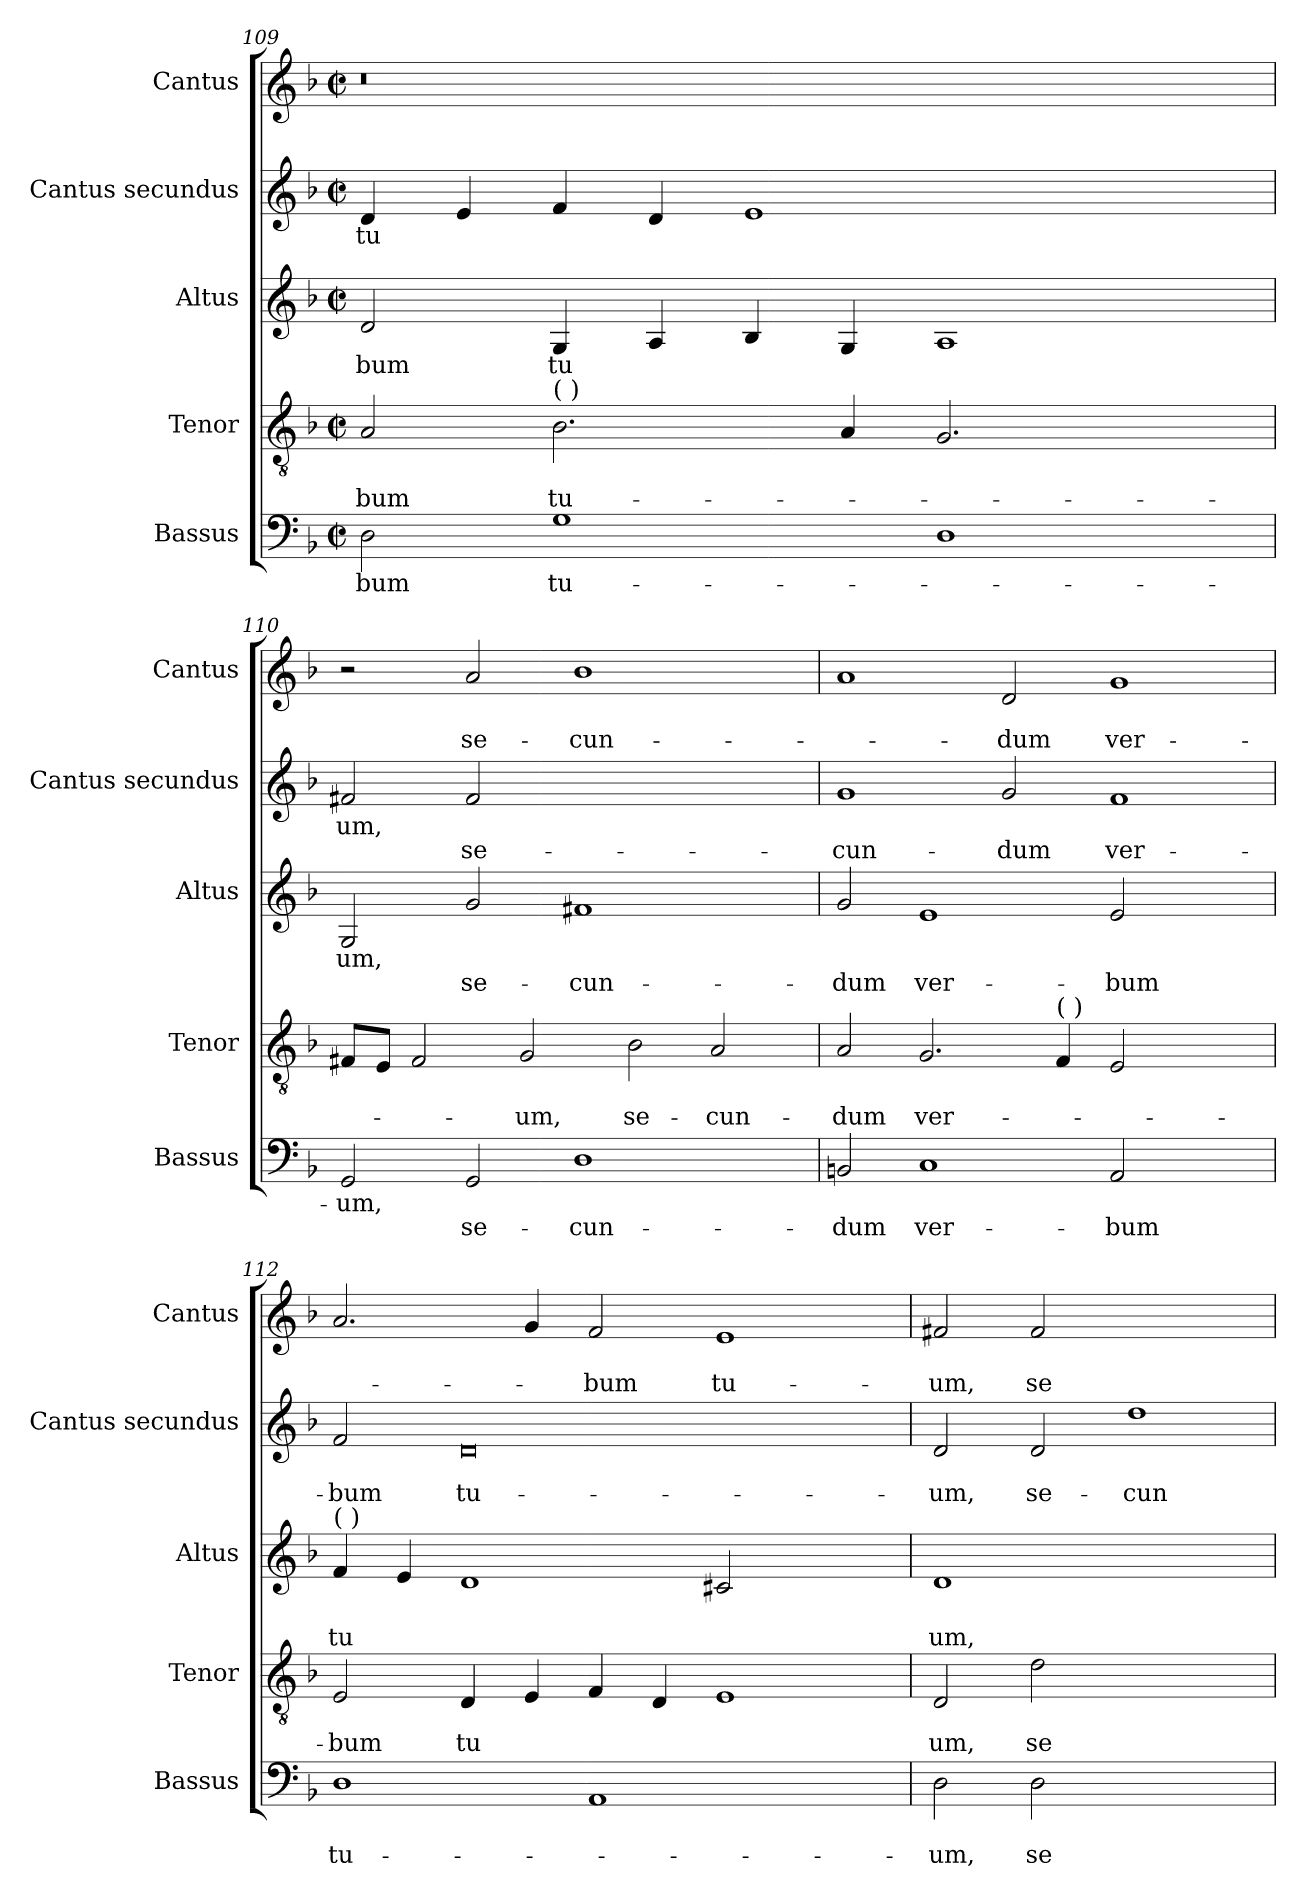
**kern	**text	**text	**kern	**text	**text	**kern	**text	**text	**kern	**text	**text	**kern	**text	**text
*part5	*part5	*part5	*part4	*part4	*part4	*part3	*part3	*part3	*part2	*part2	*part2	*part1	*part1	*part1
*staff5	*staff5	*staff5	*staff4	*staff4	*staff4	*staff3	*staff3	*staff3	*staff2	*staff2	*staff2	*staff1	*staff1	*staff1
*I"Bassus	*	*	*I"Tenor	*	*	*I"Altus	*	*	*I"Cantus secundus	*	*	*I"Cantus	*	*
*I'Bassus	*	*	*I'Tenor	*	*	*I'Altus	*	*	*I'Cantus secundus	*	*	*I'Cantus	*	*
*clefF4	*	*	*clefGv2	*	*	*clefG2	*	*	*clefG2	*	*	*clefG2	*	*
*k[b-]	*	*	*k[b-]	*	*	*k[b-]	*	*	*k[b-]	*	*	*k[b-]	*	*
*F:	*	*	*F:	*	*	*F:	*	*	*F:	*	*	*F:	*	*
*M4/2	*	*	*M4/2	*	*	*M4/2	*	*	*M4/2	*	*	*M4/2	*	*
*met(c|)	*	*	*met(c|)	*	*	*met(c|)	*	*	*met(c|)	*	*	*met(c|)	*	*
=109	=109	=109	=109	=109	=109	=109	=109	=109	=109	=109	=109	=109	=109	=109
!	!LO:LY:b	!	!	!	!LO:LY:b	!	!LO:LY:b	!	!	!LO:LY:b	!	!	!	!
2D	-bum	.	2A	.	-bum	2d	-bum	.	4d	tu	.	0r	.	.
.	.	.	.	.	.	.	.	.	4e	.	.	.	.	.
!	!	!	!LO:TX:a:t=(  )	!	!	!	!	!	!	!	!	!	!	!
!	!LO:LY:b	!	!	!	!LO:LY:b	!	!LO:LY:b	!	!	!	!	!	!	!
1G	tu-	.	2.B-	.	tu-	4G	tu	.	4f	.	.	.	.	.
.	.	.	.	.	.	4A	.	.	4d	.	.	.	.	.
.	.	.	.	.	.	4B-	.	.	1e	.	.	.	.	.
.	.	.	4A	.	.	4G	.	.	.	.	.	.	.	.
1D	.	.	2.G	.	.	1A	.	.	.	.	.	.	.	.
.	.	.	.	.	.	.	.	.	2ryy	.	.	2ryy	.	.
.	.	.	4ryy	.	.	.	.	.	.	.	.	.	.	.
=110	=110	=110	=110	=110	=110	=110	=110	=110	=110	=110	=110	=110	=110	=110
!	!LO:LY:b	!	!	!	!	!	!LO:LY:b	!	!	!LO:LY:b	!	!	!	!
2GG	-um,	.	8F#XL	.	.	2G	um,	.	2f#X	um,	.	2r	.	.
.	.	.	8EJ	.	.	.	.	.	.	.	.	.	.	.
.	.	.	2F#	.	.	.	.	.	.	.	.	.	.	.
!	!	!LO:LY:b	!	!	!	!	!	!LO:LY:b	!	!	!LO:LY:b	!	!	!LO:LY:b
2GG	.	se-	.	.	.	2g	.	se-	2f#	.	se-	2a	.	se-
!	!	!	!	!	!LO:LY:b	!	!	!	!	!	!	!	!	!
.	.	.	2G	.	-um,	.	.	.	.	.	.	.	.	.
!	!	!LO:LY:b	!	!	!	!	!	!LO:LY:b	!	!	!	!	!	!LO:LY:b
1D	.	-cun-	.	.	.	1f#X	.	-cun-	1ryy	.	.	1b-	.	-cun-
!	!	!	!	!	!LO:LY:b	!	!	!	!	!	!	!	!	!
.	.	.	2B-	.	se-	.	.	.	.	.	.	.	.	.
!	!	!	!	!	!LO:LY:b	!	!	!	!	!	!	!	!	!
.	.	.	2A	.	-cun-	.	.	.	.	.	.	.	.	.
4ryy	.	.	.	.	.	4ryy	.	.	4ryy	.	.	4ryy	.	.
!!LO:LB:g=z
=111	=111	=111	=111	=111	=111	=111	=111	=111	=111	=111	=111	=111	=111	=111
!	!	!LO:LY:b	!	!	!LO:LY:b	!	!	!LO:LY:b	!	!	!LO:LY:b	!	!	!
2BBn	.	-dum	2A	.	-dum	2g	.	-dum	1g	.	-cun-	1a	.	.
!	!	!LO:LY:b	!	!	!LO:LY:b	!	!	!LO:LY:b	!	!	!	!	!	!
1C	.	ver-	2.G	.	ver-	1e	.	ver-	.	.	.	.	.	.
!	!	!	!	!	!	!	!	!	!	!	!LO:LY:b	!	!	!LO:LY:b
.	.	.	.	.	.	.	.	.	2g	.	-dum	2d	.	-dum
!	!	!	!LO:TX:a:t=(  )	!	!	!	!	!	!	!	!	!	!	!
.	.	.	4F	.	.	.	.	.	.	.	.	.	.	.
!	!	!LO:LY:b	!	!	!	!	!	!LO:LY:b	!	!	!LO:LY:b	!	!	!LO:LY:b
2AA	.	-bum	2E	.	.	2e	.	-bum	1f	.	ver-	1g	.	ver-
2ryy	.	.	2ryy	.	.	2ryy	.	.	.	.	.	.	.	.
=112	=112	=112	=112	=112	=112	=112	=112	=112	=112	=112	=112	=112	=112	=112
!	!	!	!	!	!	!LO:TX:a:t=(  )	!	!	!	!	!	!	!	!
!	!	!LO:LY:b	!	!	!LO:LY:b	!	!	!LO:LY:b	!	!	!LO:LY:b	!	!	!
1D	.	tu-	2E	.	-bum	4f	.	tu	2f	.	-bum	2.a	.	.
.	.	.	.	.	.	4e	.	.	.	.	.	.	.	.
!	!	!	!	!	!LO:LY:b	!	!	!	!	!	!LO:LY:b	!	!	!
.	.	.	4D	.	tu	1d	.	.	0d	.	tu-	.	.	.
.	.	.	4E	.	.	.	.	.	.	.	.	4g	.	.
!	!	!	!	!	!	!	!	!	!	!	!	!	!	!LO:LY:b
1AA	.	.	4F	.	.	.	.	.	.	.	.	2f	.	-bum
.	.	.	4D	.	.	.	.	.	.	.	.	.	.	.
!	!	!	!	!	!	!	!	!	!	!	!	!	!	!LO:LY:b
.	.	.	1E	.	.	2c#X	.	.	.	.	.	1e	.	tu-
2ryy	.	.	.	.	.	2ryy	.	.	.	.	.	.	.	.
=113	=113	=113	=113	=113	=113	=113	=113	=113	=113	=113	=113	=113	=113	=113
!	!	!LO:LY:b	!	!	!LO:LY:b	!	!	!LO:LY:b	!	!	!LO:LY:b	!	!	!LO:LY:b
2D	.	-um,	2D	.	um,	1d	.	um,	2d	.	-um,	2f#X	.	-um,
!	!	!LO:LY:b	!	!	!LO:LY:b	!	!	!	!	!	!LO:LY:b	!	!	!LO:LY:b
2D	.	se-	2d	.	se-	.	.	.	2d	.	se-	2f#	.	se-
!	!	!	!	!	!	!	!	!	!	!	!LO:LY:b	!	!	!
1ryy	.	.	1ryy	.	.	1ryy	.	.	1dd	.	-cun-	1ryy	.	.
=	=	=	=	=	=	=	=	=	=	=	=	=	=	=
*-	*-	*-	*-	*-	*-	*-	*-	*-	*-	*-	*-	*-	*-	*-
